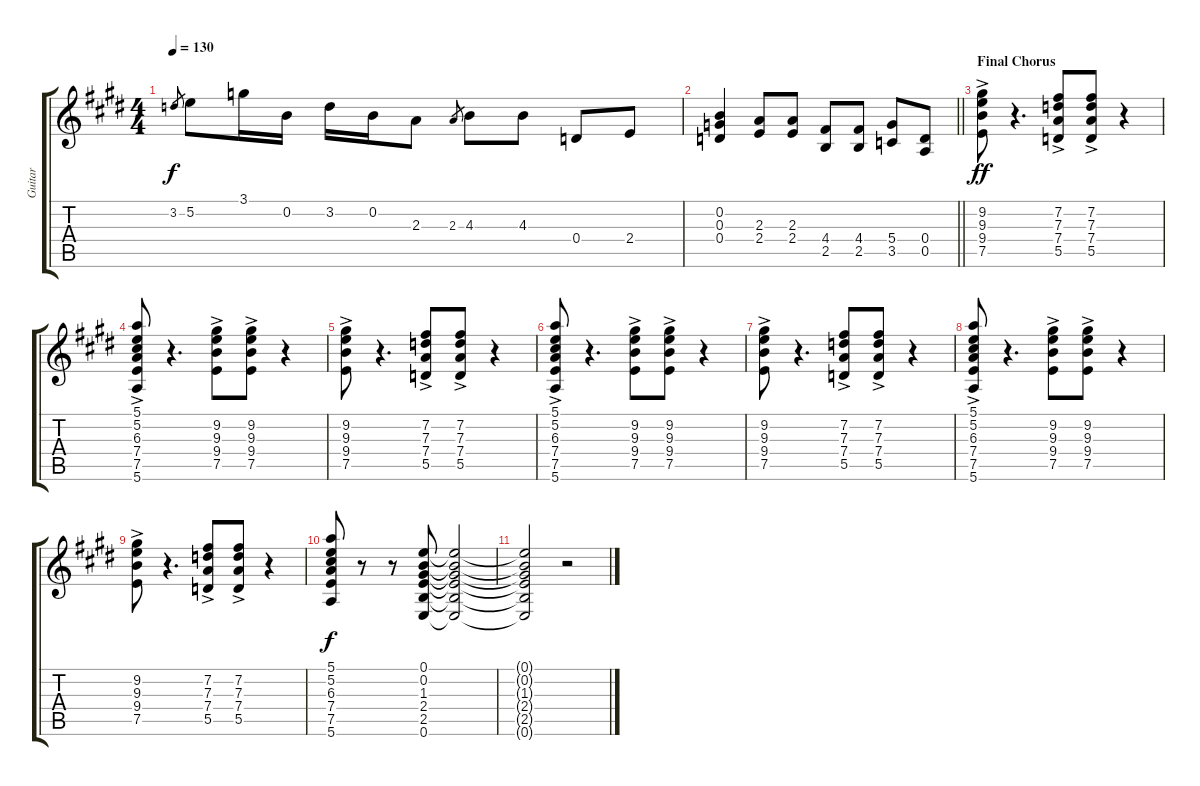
\track ("Guitar" "Guitar") {instrument electricguitarjazz}
\staff {score tabs}
\tuning (E4 B3 G3 D3 A2 E2) {hide}
\ts (4 4)
\tempo 130
\clef g2
\ks e
3.2.8{gr dy f} 5.2.8 3.1.16 0.2.16 3.2.16 0.2.16 2.3.8 2.3.8{gr} 4.3.8 4.3.8 0.4.8 2.4.8 |
\barLineRight lightlight
(0.2 0.3 0.4).4 (2.3 2.4).8 (2.3 2.4).8 (4.4 2.5).8 (4.4 2.5).8 (5.4 3.5).8 (0.4 0.5).8 |
\section ("" "Final Chorus")
(9.2 9.3{ac} 9.4 7.5).8{dy ff} r.4{d} (7.2 7.3 7.4 5.5{ac}).8 (7.2 7.3 7.4 5.5{ac}).8 r.4 |
(5.1 5.2 6.3 7.4 7.5 5.6{ac}).8 r.4{d} (9.2 9.3 9.4{ac} 7.5).8 (9.2 9.3 9.4{ac} 7.5).8 r.4 |
(9.2 9.3{ac} 9.4 7.5).8 r.4{d} (7.2 7.3 7.4 5.5{ac}).8 (7.2 7.3 7.4 5.5{ac}).8 r.4 |
(5.1 5.2 6.3 7.4 7.5 5.6{ac}).8 r.4{d} (9.2 9.3 9.4{ac} 7.5).8 (9.2 9.3 9.4{ac} 7.5).8 r.4 |
(9.2 9.3{ac} 9.4 7.5).8 r.4{d} (7.2 7.3 7.4 5.5{ac}).8 (7.2 7.3 7.4 5.5{ac}).8 r.4 |
(5.1 5.2 6.3 7.4 7.5 5.6{ac}).8 r.4{d} (9.2 9.3 9.4{ac} 7.5).8 (9.2 9.3 9.4{ac} 7.5).8 r.4 |
(9.2 9.3{ac} 9.4 7.5).8 r.4{d} (7.2 7.3 7.4 5.5{ac}).8 (7.2 7.3 7.4 5.5{ac}).8 r.4 |
(5.1 5.2 6.3 7.4 7.5 5.6).8{dy f} r.8 r.8 (0.1 0.2 1.3 2.4 2.5 0.6).8 (0.1{t} 0.2{t} 1.3{t} 2.4{t} 2.5{t} 0.6{t}).2 |
(0.1{t} 0.2{t} 1.3{t} 2.4{t} 2.5{t} 0.6{t}).2 r.2
